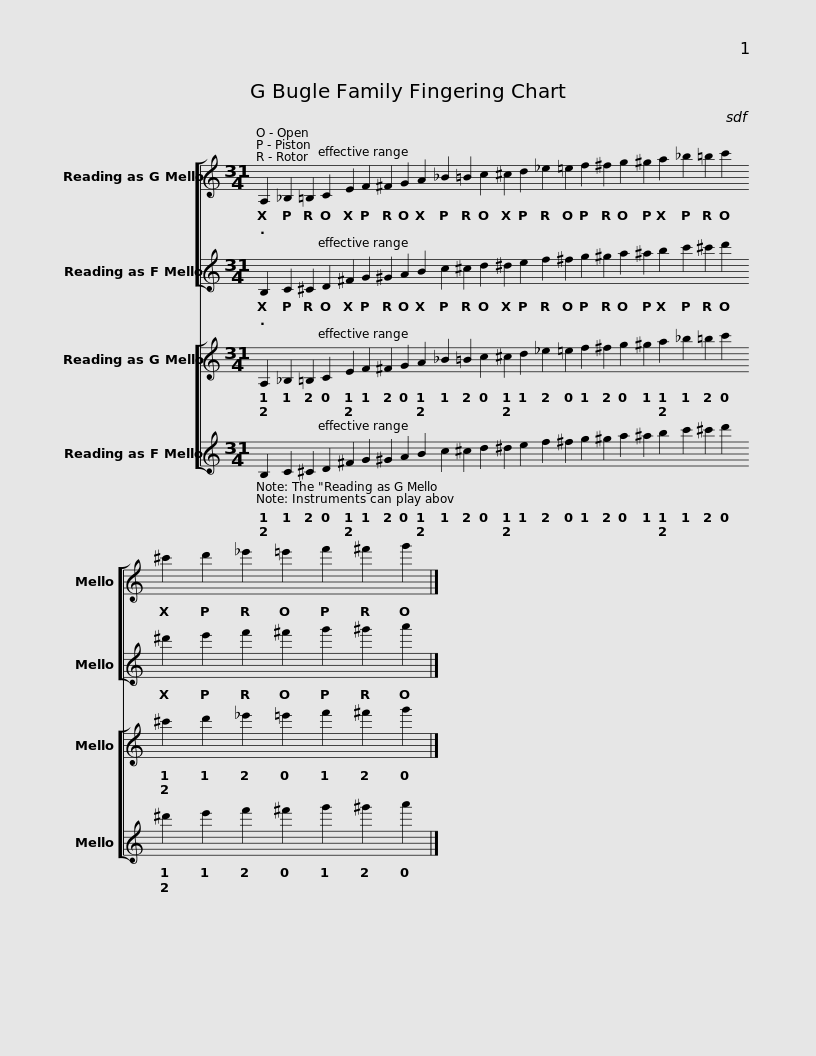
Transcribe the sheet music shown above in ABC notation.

X:1
%%score [ 1 2 ] [ 3 4 ]
L:1/8
M:31/4
I:linebreak $
K:C
V:1 treble
V:2 treble
V:3 treble
V:4 treble
V:1
 A,2 _B,2 =B,2 C2 E2 F2 ^F2 G2 A2 _B2 =B2 c2 ^c2 d2 _e2 =e2 f2 ^f2 g2 ^g2 a2 _b2 =b2 c'2 ^c'2 d'2 _e'2 =e'2 f'2 ^f'2 g'2 |] %1
V:2
 B,2 C2 ^C2 D2 ^F2 G2 ^G2 A2 B2 c2 ^c2 d2 ^d2 e2 f2 ^f2 g2 ^g2 a2 ^a2 b2 c'2 ^c'2 d'2 ^d'2 e'2 f'2 ^f'2 g'2 ^g'2 a'2 |] %1
V:3
 A,2 _B,2 =B,2 C2 E2 F2 ^F2 G2 A2 _B2 =B2 c2 ^c2 d2 _e2 =e2 f2 ^f2 g2 ^g2 a2 _b2 =b2 c'2 ^c'2 d'2 _e'2 =e'2 f'2 ^f'2 g'2 |] %1
V:4
 B,2 C2 ^C2 D2 ^F2 G2 ^G2 A2 B2 c2 ^c2 d2 ^d2 e2 f2 ^f2 g2 ^g2 a2 ^a2 b2 c'2 ^c'2 d'2 ^d'2 e'2 f'2 ^f'2 g'2 ^g'2 a'2 |] %1
